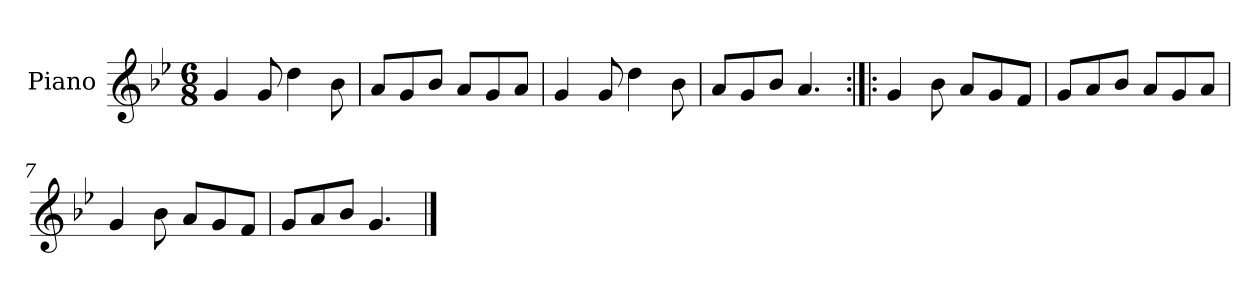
**kern
*part1
*staff1
*I"Piano
*I'Pno.
*clefG2
*k[b-e-]
*M6/8
=1
4g/
8g/
4dd\
8b-\
=2
8a/L
8g/
8b-/J
8a/L
8g/
8a/J
=3
4g/
8g/
4dd\
8b-\
=4
8a/L
8g/
8b-/J
4.a/
=5:|!|:
4g/
8b-\
8a/L
8g/
8f/J
=6
8g/L
8a/
8b-/J
8a/L
8g/
8a/J
=7
4g/
8b-\
8a/L
8g/
8f/J
!!LO:LB:g=z
=8
8g/L
8a/
8b-/J
4.g/
==
*-
